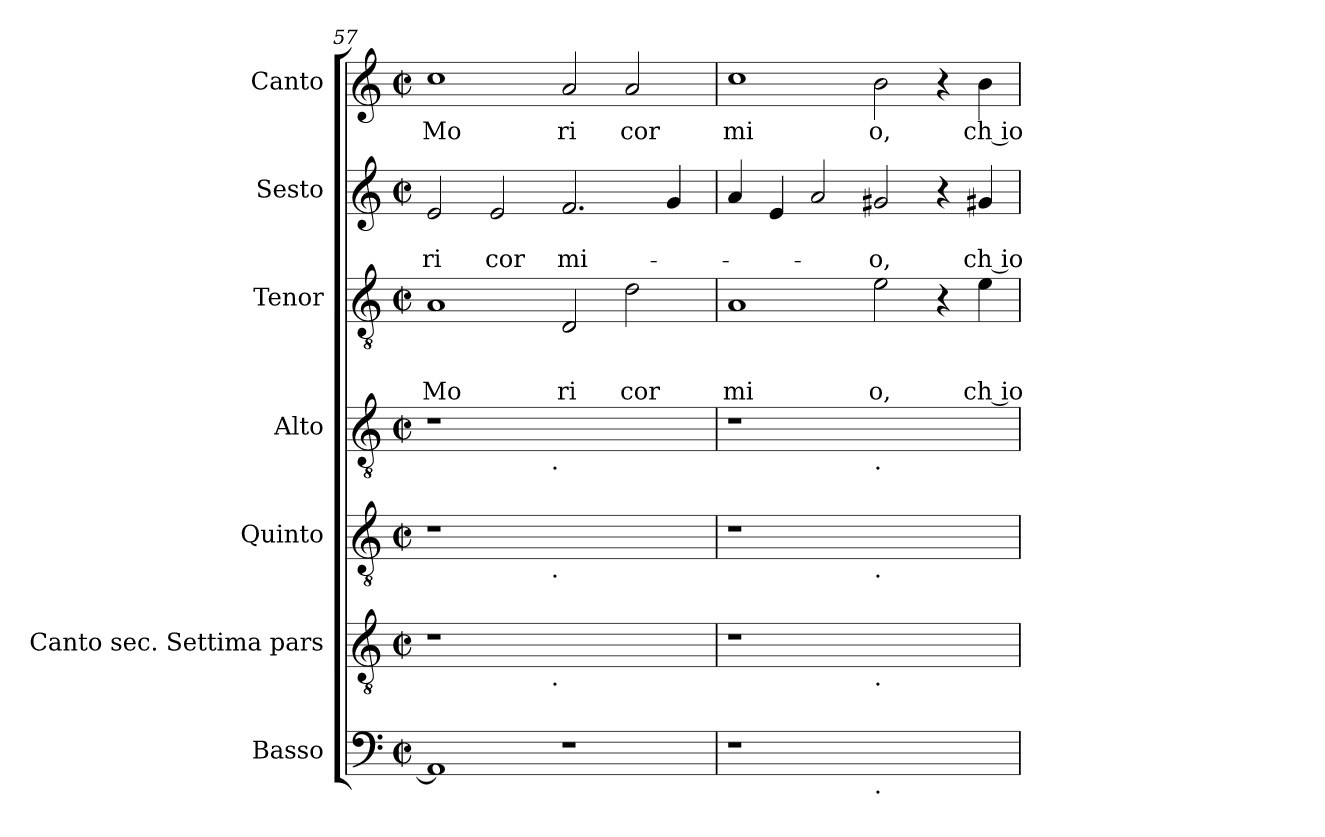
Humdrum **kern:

**kern	**text	**kern	**kern	**kern	**kern	**text	**text	**text	**kern	**text	**text	**kern	**text
*part7	*part7	*part6	*part5	*part4	*part3	*part3	*part3	*part3	*part2	*part2	*part2	*part1	*part1
*staff7	*staff7	*staff6	*staff5	*staff4	*staff3	*staff3	*staff3	*staff3	*staff2	*staff2	*staff2	*staff1	*staff1
*I"Basso	*	*I"Canto sec. Settima pars	*I"Quinto	*I"Alto	*I"Tenor	*	*	*	*I"Sesto	*	*	*I"Canto	*
*	*	*	*I'Quinto	*I'Alto	*I'Tenor	*	*	*	*I'Sesto	*	*	*I'Canto	*
!!LO:PB:g=z
*clefF4	*	*clefGv2	*clefGv2	*clefGv2	*clefGv2	*	*	*	*clefG2	*	*	*clefG2	*
*k[]	*	*k[]	*k[]	*k[]	*k[]	*	*	*	*k[]	*	*	*k[]	*
*C:	*	*C:	*C:	*C:	*C:	*	*	*	*C:	*	*	*C:	*
*M2/2	*	*M2/2	*M2/2	*M2/2	*M2/2	*	*	*	*M2/2	*	*	*M2/2	*
*met(c|)	*	*met(c|)	*met(c|)	*met(c|)	*met(c|)	*	*	*	*met(c|)	*	*	*met(c|)	*
=57	=57	=57	=57	=57	=57	=57	=57	=57	=57	=57	=57	=57	=57
!	!	!	!	!	!	!	!	!LO:LY:b	!	!	!LO:LY:b	!	!LO:LY:b
*	*	*^	*^	*^	*	*	*	*	*	*	*	*	*
1AA]	.	1r	2ryy	1r	2ryy	1r	2ryy	1A	.	.	Mo	2e/	.	ri	1cc	Mo
!	!	!	!	!	!	!	!	!	!	!	!	!	!	!LO:LY:b	!	!
.	.	.	4...ryy	.	4...ryy	.	4...ryy	.	.	.	.	2e/	.	cor	.	.
!	!	!	!	!	!	!	!LO:TX:b:t=.	!	!	!	!	!	!	!	!	!
!	!	!	!	!	!LO:TX:b:t=.	!	!	!	!	!	!	!	!	!	!	!
!	!	!	!LO:TX:b:t=.	!	!	!	!	!	!	!	!	!	!	!	!	!
.	.	.	1ryy	.	1ryy	.	1ryy	.	.	.	.	.	.	.	.	.
!	!	!	!	!	!	!	!	!	!	!	!LO:LY:b	!	!	!LO:LY:b	!	!LO:LY:b
1r	.	1ryy	.	1ryy	.	1ryy	.	2D/	.	.	ri	2.f/	.	mi-	2a/	ri
!	!	!	!	!	!	!	!	!	!	!	!LO:LY:b	!	!	!	!	!LO:LY:b
.	.	.	.	.	.	.	.	2d\	.	.	cor	.	.	.	2a/	cor
.	.	.	.	.	.	.	.	.	.	.	.	4g/	.	.	.	.
.	.	.	32ryy	.	32ryy	.	32ryy	.	.	.	.	.	.	.	.	.
=58	=58	=58	=58	=58	=58	=58	=58	=58	=58	=58	=58	=58	=58	=58	=58	=58
!	!	!	!	!	!	!	!	!	!	!	!LO:LY:b	!	!	!	!	!LO:LY:b
*	*	*v	*v	*	*	*v	*v	*	*	*	*	*	*	*	*	*
*	*	*	*v	*v	*	*	*	*	*	*	*	*	*	*
1r	.	1r	1r	1r	1A	.	.	mi	4a/	.	.	1cc	mi
.	.	.	.	.	.	.	.	.	4e/	.	.	.	.
.	.	.	.	.	.	.	.	.	2a/	.	.	.	.
!	!	!	!	!LO:TX:b:t=.	!	!	!	!	!	!	!	!	!
!	!	!	!LO:TX:b:t=.	!	!	!	!	!	!	!	!	!	!
!	!	!LO:TX:b:t=.	!	!	!	!	!	!	!	!	!	!	!
!LO:TX:b:t=.	!	!	!	!	!	!	!	!	!	!	!	!	!
!	!	!	!	!	!	!	!	!LO:LY:b	!	!	!LO:LY:b	!	!LO:LY:b
1ryy	.	1ryy	1ryy	1ryy	2e\	.	.	o,	2g#X/	.	-o,	2b\	o,
.	.	.	.	.	4r	.	.	.	4r	.	.	4r	.
!	!	!	!	!	!	!	!	!LO:LY:b:rj	!	!	!LO:LY:b:rj	!	!LO:LY:b:rj
.	.	.	.	.	4e\	.	.	ch io	4g#X/	.	ch io	4b\	ch io
=	=	=	=	=	=	=	=	=	=	=	=	=	=
*-	*-	*-	*-	*-	*-	*-	*-	*-	*-	*-	*-	*-	*-
